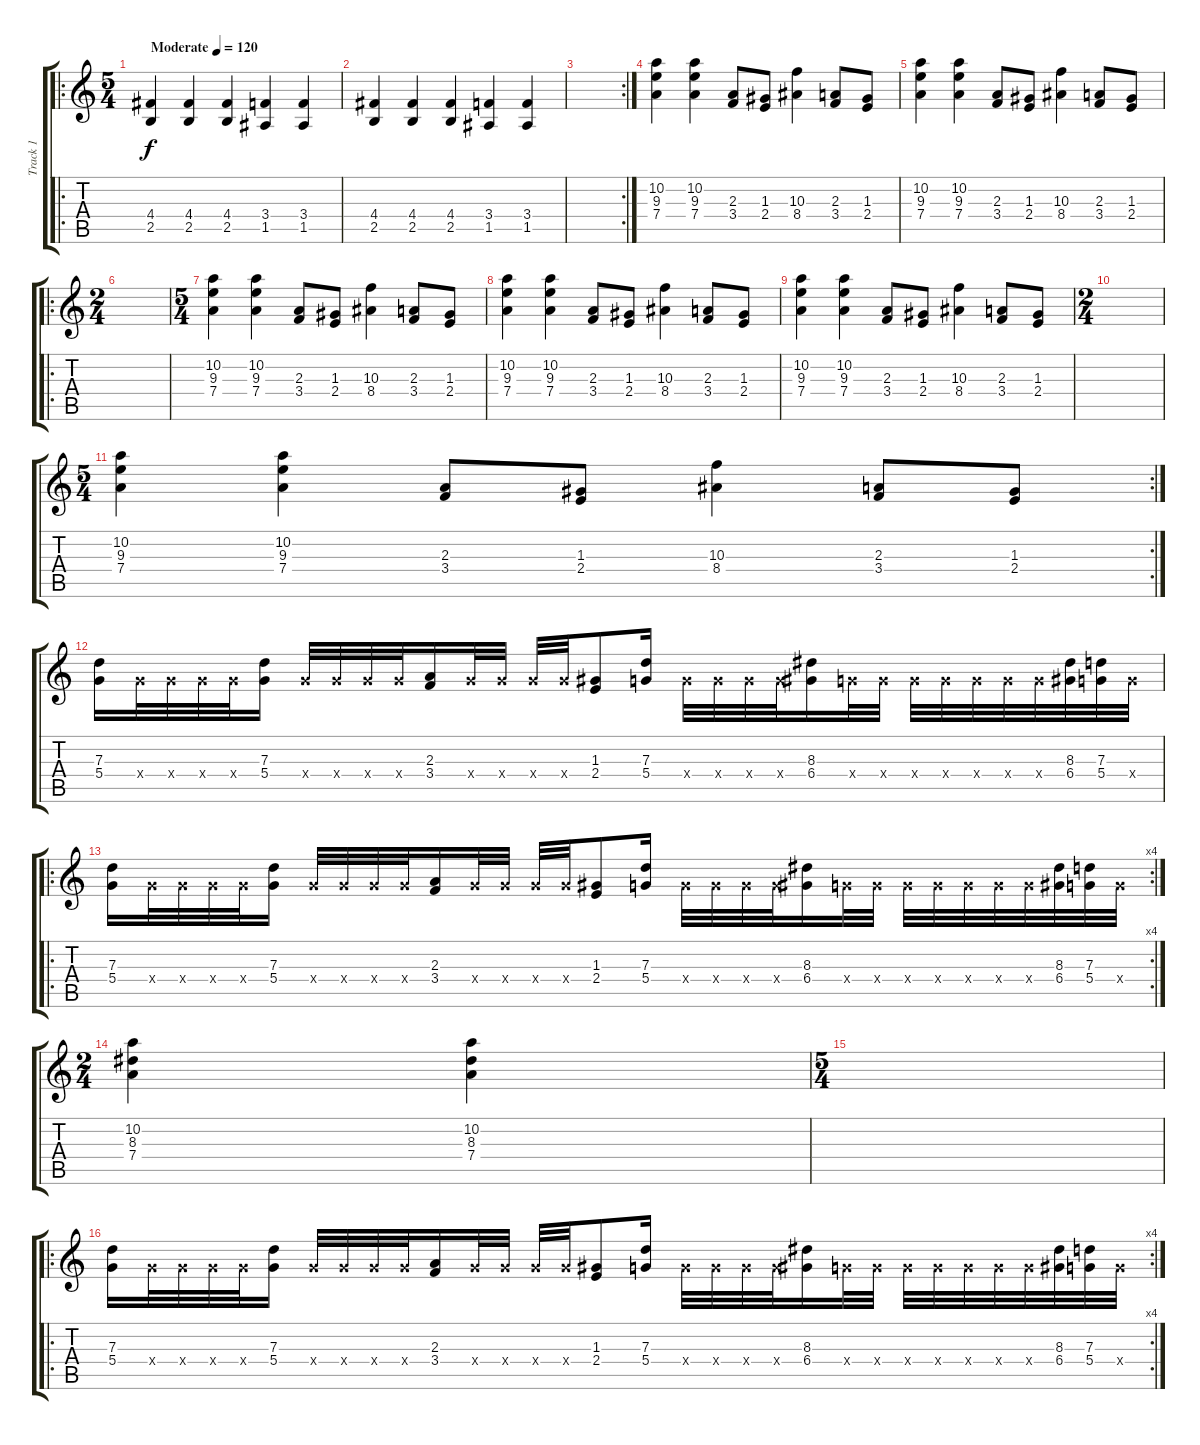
\track ("Track 1" "Track 1") {instrument acousticguitarsteel}
\staff {score tabs}
\tuning (E4 B3 G3 D3 A2 E2) {hide}
\ro
\ts (5 4)
\tempo (120 "Moderate")
\clef g2
\ks c
(4.4 2.5).4{dy f instrument acousticguitarsteel} (4.4 2.5).4 (4.4 2.5).4 (3.4 1.5).4 (3.4 1.5).4 |
(4.4 2.5).4 (4.4 2.5).4 (4.4 2.5).4 (3.4 1.5).4 (3.4 1.5).4 |
\rc 2
|
(10.2 9.3 7.4).4 (10.2 9.3 7.4).4 (2.3 3.4).8 (1.3 2.4).8 (10.3 8.4).4 (2.3 3.4).8 (1.3 2.4).8 |
(10.2 9.3 7.4).4 (10.2 9.3 7.4).4 (2.3 3.4).8 (1.3 2.4).8 (10.3 8.4).4 (2.3 3.4).8 (1.3 2.4).8 |
\ro
\ts (2 4)
|
\ts (5 4)
(10.2 9.3 7.4).4 (10.2 9.3 7.4).4 (2.3 3.4).8 (1.3 2.4).8 (10.3 8.4).4 (2.3 3.4).8 (1.3 2.4).8 |
(10.2 9.3 7.4).4 (10.2 9.3 7.4).4 (2.3 3.4).8 (1.3 2.4).8 (10.3 8.4).4 (2.3 3.4).8 (1.3 2.4).8 |
(10.2 9.3 7.4).4 (10.2 9.3 7.4).4 (2.3 3.4).8 (1.3 2.4).8 (10.3 8.4).4 (2.3 3.4).8 (1.3 2.4).8 |
\ts (2 4)
|
\rc 2
\ts (5 4)
(10.2 9.3 7.4).4 (10.2 9.3 7.4).4 (2.3 3.4).8 (1.3 2.4).8 (10.3 8.4).4 (2.3 3.4).8 (1.3 2.4).8 |
(7.3 5.4).16 5.4{x}.32 5.4{x}.32 5.4{x}.32 5.4{x}.32 (7.3 5.4).16 5.4{x}.32 5.4{x}.32 5.4{x}.32 5.4{x}.32 (2.3 3.4).16 5.4{x}.32 5.4{x}.32 5.4{x}.32 5.4{x}.32 (1.3 2.4).8 (7.3 5.4).16 5.4{x}.32 5.4{x}.32 5.4{x}.32 5.4{x}.32 (8.3 6.4).16 5.4{x}.32 5.4{x}.32 5.4{x}.32 5.4{x}.32 5.4{x}.32 5.4{x}.32 5.4{x}.32 (8.3 6.4).32 (7.3 5.4).32 5.4{x}.32 |
\ro
\rc 4
(7.3 5.4).16 5.4{x}.32 5.4{x}.32 5.4{x}.32 5.4{x}.32 (7.3 5.4).16 5.4{x}.32 5.4{x}.32 5.4{x}.32 5.4{x}.32 (2.3 3.4).16 5.4{x}.32 5.4{x}.32 5.4{x}.32 5.4{x}.32 (1.3 2.4).8 (7.3 5.4).16 5.4{x}.32 5.4{x}.32 5.4{x}.32 5.4{x}.32 (8.3 6.4).16 5.4{x}.32 5.4{x}.32 5.4{x}.32 5.4{x}.32 5.4{x}.32 5.4{x}.32 5.4{x}.32 (8.3 6.4).32 (7.3 5.4).32 5.4{x}.32 |
\ts (2 4)
(10.2 8.3 7.4).4 (10.2 8.3 7.4).4 |
\ts (5 4)
|
\ro
\rc 4
(7.3 5.4).16 5.4{x}.32 5.4{x}.32 5.4{x}.32 5.4{x}.32 (7.3 5.4).16 5.4{x}.32 5.4{x}.32 5.4{x}.32 5.4{x}.32 (2.3 3.4).16 5.4{x}.32 5.4{x}.32 5.4{x}.32 5.4{x}.32 (1.3 2.4).8 (7.3 5.4).16 5.4{x}.32 5.4{x}.32 5.4{x}.32 5.4{x}.32 (8.3 6.4).16 5.4{x}.32 5.4{x}.32 5.4{x}.32 5.4{x}.32 5.4{x}.32 5.4{x}.32 5.4{x}.32 (8.3 6.4).32 (7.3 5.4).32 5.4{x}.32
